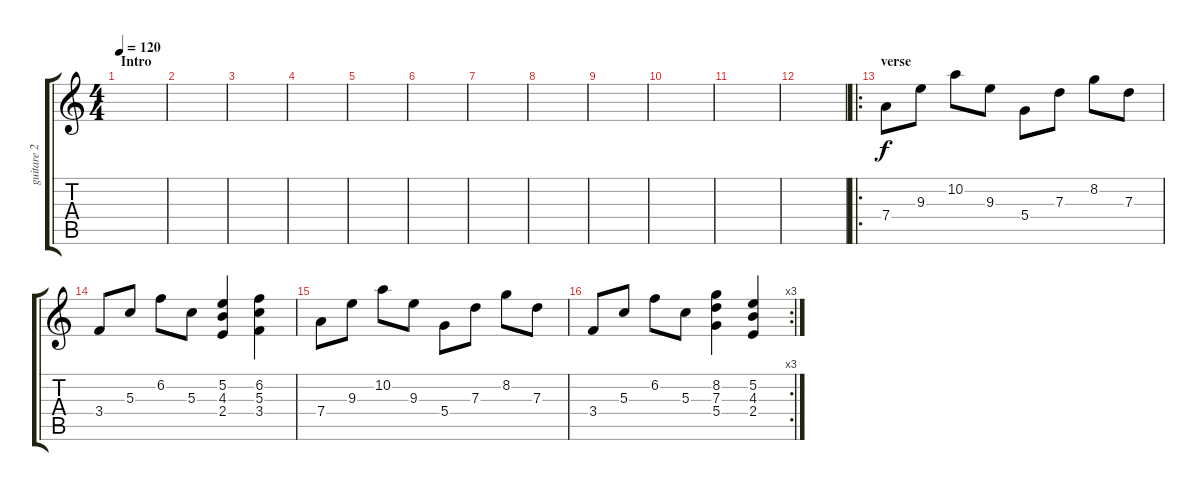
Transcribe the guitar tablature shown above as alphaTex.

\track ("guitare 2 clean" "guitare 2 ") {instrument electricguitarclean}
\staff {score tabs}
\tuning (E4 B3 G3 D3 A2 E2) {hide}
\ts (4 4)
\section ("" "Intro")
\tempo 120
\clef g2
\ks c
|
|
|
|
|
|
|
|
|
|
|
|
\ro
\section ("" "verse")
7.4.8 9.3.8 10.2.8 9.3.8 5.4.8 7.3.8 8.2.8 7.3.8 |
3.4.8 5.3.8 6.2.8 5.3.8 (5.2 4.3 2.4).4 (6.2 5.3 3.4).4 |
7.4.8 9.3.8 10.2.8 9.3.8 5.4.8 7.3.8 8.2.8 7.3.8 |
\rc 3
3.4.8 5.3.8 6.2.8 5.3.8 (8.2 7.3 5.4).4 (5.2 4.3 2.4).4
